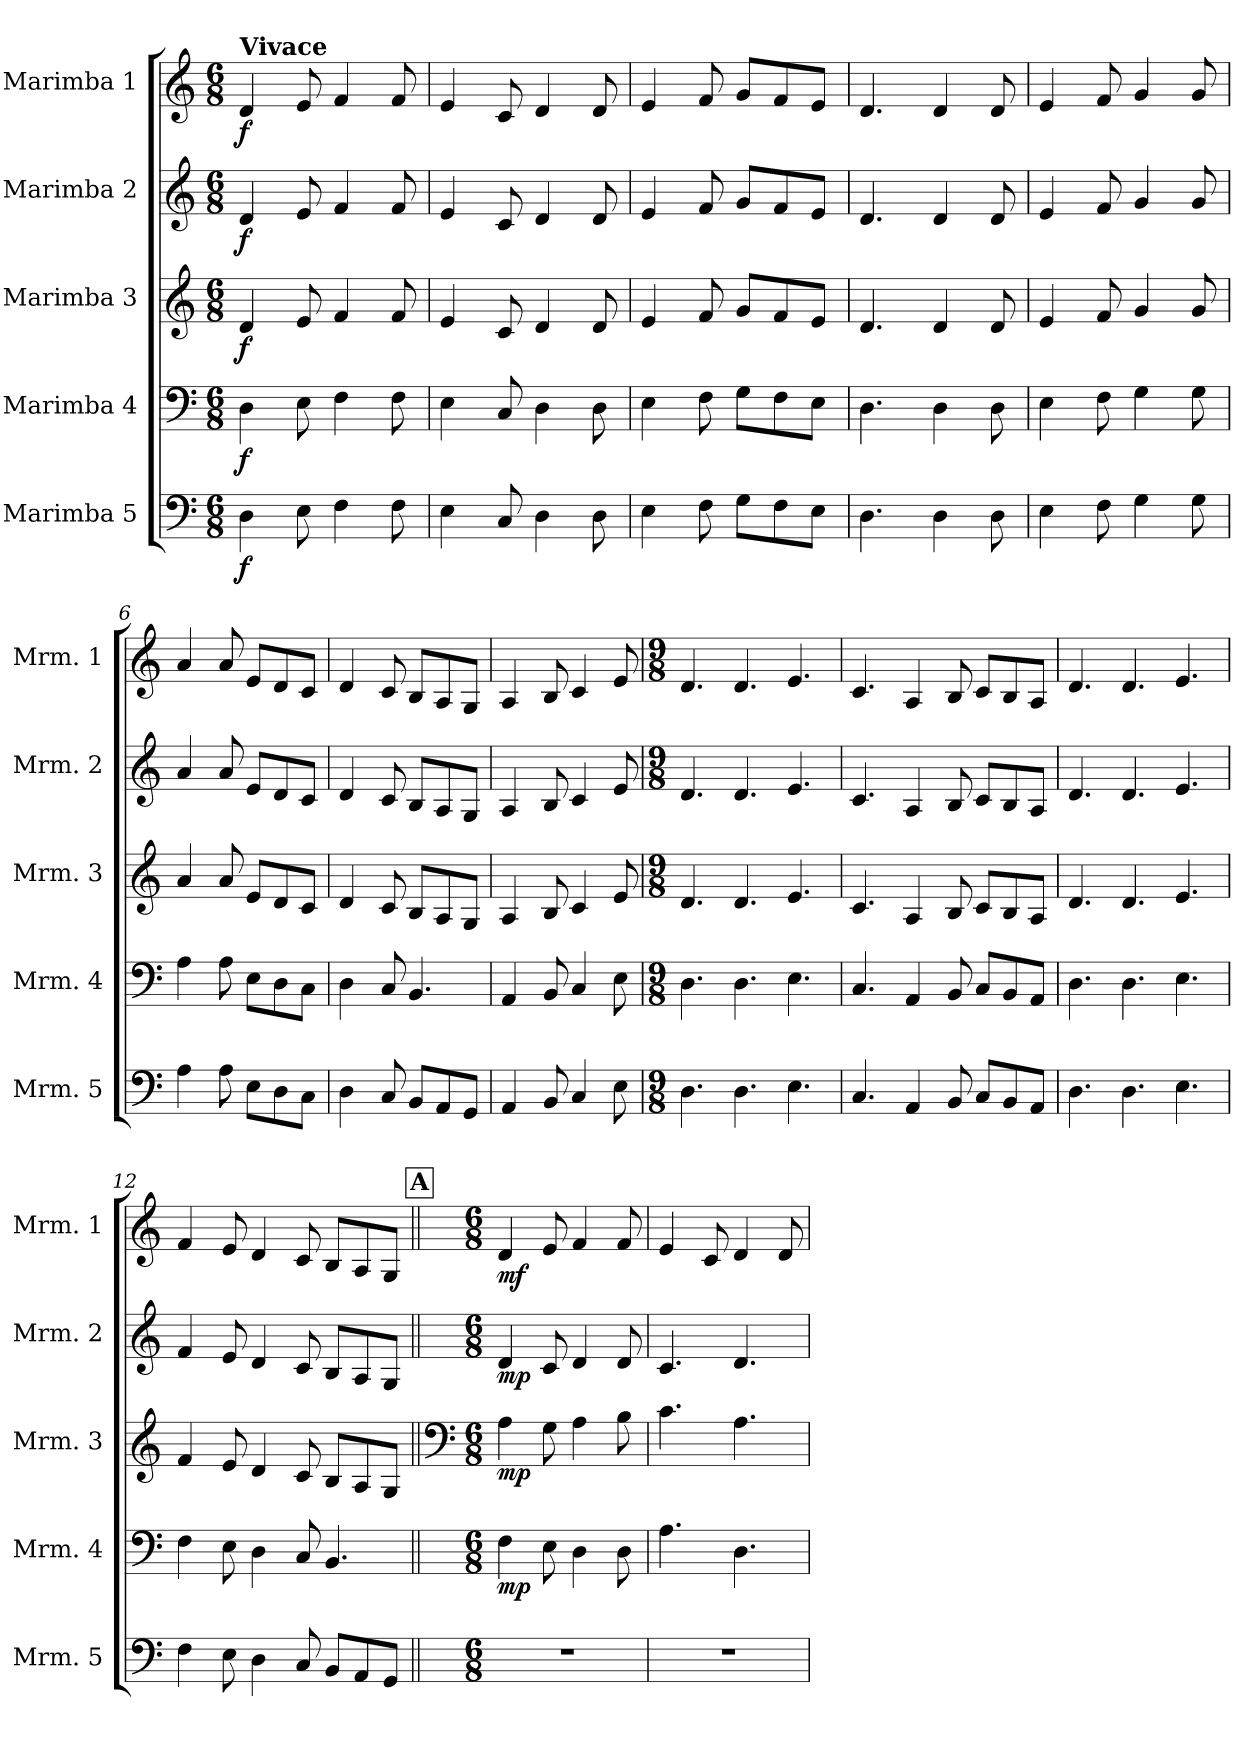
**kern	**dynam	**kern	**dynam	**kern	**dynam	**kern	**dynam	**kern	**dynam
*part5	*part5	*part4	*part4	*part3	*part3	*part2	*part2	*part1	*part1
*staff5	*staff5	*staff4	*staff4	*staff3	*staff3	*staff2	*staff2	*staff1	*staff1
*I"Marimba 5	*	*I"Marimba 4	*	*I"Marimba 3	*	*I"Marimba 2	*	*I"Marimba 1	*
*I'Mrm. 5	*	*I'Mrm. 4	*	*I'Mrm. 3	*	*I'Mrm. 2	*	*I'Mrm. 1	*
*clefF4	*	*clefF4	*	*clefG2	*	*clefG2	*	*clefG2	*
*k[]	*	*k[]	*	*k[]	*	*k[]	*	*k[]	*
*M6/8	*	*M6/8	*	*M6/8	*	*M6/8	*	*M6/8	*
=1	=1	=1	=1	=1	=1	=1	=1	=1	=1
!	!	!	!	!	!	!	!	!LO:TX:a:B:t=Vivace	!
!	!LO:DY:b	!	!LO:DY:b	!	!LO:DY:b	!	!LO:DY:b	!	!LO:DY:b
4D\	f	4D\	f	4d/	f	4d/	f	4d/	f
8E\	.	8E\	.	8e/	.	8e/	.	8e/	.
4F\	.	4F\	.	4f/	.	4f/	.	4f/	.
8F\	.	8F\	.	8f/	.	8f/	.	8f/	.
=2	=2	=2	=2	=2	=2	=2	=2	=2	=2
4E\	.	4E\	.	4e/	.	4e/	.	4e/	.
8C/	.	8C/	.	8c/	.	8c/	.	8c/	.
4D\	.	4D\	.	4d/	.	4d/	.	4d/	.
8D\	.	8D\	.	8d/	.	8d/	.	8d/	.
=3	=3	=3	=3	=3	=3	=3	=3	=3	=3
4E\	.	4E\	.	4e/	.	4e/	.	4e/	.
8F\	.	8F\	.	8f/	.	8f/	.	8f/	.
8G\L	.	8G\L	.	8g/L	.	8g/L	.	8g/L	.
8F\	.	8F\	.	8f/	.	8f/	.	8f/	.
8E\J	.	8E\J	.	8e/J	.	8e/J	.	8e/J	.
=4	=4	=4	=4	=4	=4	=4	=4	=4	=4
4.D\	.	4.D\	.	4.d/	.	4.d/	.	4.d/	.
4D\	.	4D\	.	4d/	.	4d/	.	4d/	.
8D\	.	8D\	.	8d/	.	8d/	.	8d/	.
=5	=5	=5	=5	=5	=5	=5	=5	=5	=5
4E\	.	4E\	.	4e/	.	4e/	.	4e/	.
8F\	.	8F\	.	8f/	.	8f/	.	8f/	.
4G\	.	4G\	.	4g/	.	4g/	.	4g/	.
8G\	.	8G\	.	8g/	.	8g/	.	8g/	.
=6	=6	=6	=6	=6	=6	=6	=6	=6	=6
4A\	.	4A\	.	4a/	.	4a/	.	4a/	.
8A\	.	8A\	.	8a/	.	8a/	.	8a/	.
8E\L	.	8E\L	.	8e/L	.	8e/L	.	8e/L	.
8D\	.	8D\	.	8d/	.	8d/	.	8d/	.
8C\J	.	8C\J	.	8c/J	.	8c/J	.	8c/J	.
=7	=7	=7	=7	=7	=7	=7	=7	=7	=7
4D\	.	4D\	.	4d/	.	4d/	.	4d/	.
8C/	.	8C/	.	8c/	.	8c/	.	8c/	.
8BB/L	.	4.BB/	.	8B/L	.	8B/L	.	8B/L	.
8AA/	.	.	.	8A/	.	8A/	.	8A/	.
8GG/J	.	.	.	8G/J	.	8G/J	.	8G/J	.
!!LO:LB:g=z
=8	=8	=8	=8	=8	=8	=8	=8	=8	=8
4AA/	.	4AA/	.	4A/	.	4A/	.	4A/	.
8BB/	.	8BB/	.	8B/	.	8B/	.	8B/	.
4C/	.	4C/	.	4c/	.	4c/	.	4c/	.
8E\	.	8E\	.	8e/	.	8e/	.	8e/	.
=9	=9	=9	=9	=9	=9	=9	=9	=9	=9
*M9/8	*	*M9/8	*	*M9/8	*	*M9/8	*	*M9/8	*
4.D\	.	4.D\	.	4.d/	.	4.d/	.	4.d/	.
4.D\	.	4.D\	.	4.d/	.	4.d/	.	4.d/	.
4.E\	.	4.E\	.	4.e/	.	4.e/	.	4.e/	.
=10	=10	=10	=10	=10	=10	=10	=10	=10	=10
4.C/	.	4.C/	.	4.c/	.	4.c/	.	4.c/	.
4AA/	.	4AA/	.	4A/	.	4A/	.	4A/	.
8BB/	.	8BB/	.	8B/	.	8B/	.	8B/	.
8C/L	.	8C/L	.	8c/L	.	8c/L	.	8c/L	.
8BB/	.	8BB/	.	8B/	.	8B/	.	8B/	.
8AA/J	.	8AA/J	.	8A/J	.	8A/J	.	8A/J	.
=11	=11	=11	=11	=11	=11	=11	=11	=11	=11
4.D\	.	4.D\	.	4.d/	.	4.d/	.	4.d/	.
4.D\	.	4.D\	.	4.d/	.	4.d/	.	4.d/	.
4.E\	.	4.E\	.	4.e/	.	4.e/	.	4.e/	.
=12	=12	=12	=12	=12	=12	=12	=12	=12	=12
4F\	.	4F\	.	4f/	.	4f/	.	4f/	.
8E\	.	8E\	.	8e/	.	8e/	.	8e/	.
4D\	.	4D\	.	4d/	.	4d/	.	4d/	.
8C/	.	8C/	.	8c/	.	8c/	.	8c/	.
8BB/L	.	4.BB/	.	8B/L	.	8B/L	.	8B/L	.
8AA/	.	.	.	8A/	.	8A/	.	8A/	.
8GG/J	.	.	.	8G/J	.	8G/J	.	8G/J	.
!!LO:REH:place=s1:a:B:fs=14:t=A
=13||	=13||	=13||	=13||	=13||	=13||	=13||	=13||	=13||	=13||
*	*	*	*	*clefF4	*	*	*	*	*
*M6/8	*	*M6/8	*	*M6/8	*	*M6/8	*	*M6/8	*
!	!	!	!LO:DY:b	!	!LO:DY:b	!	!LO:DY:b	!	!LO:DY:b
2.r	.	4F\	mp	4A\	mp	4d/	mp	4d/	mf
.	.	8E\	.	8G\	.	8c/	.	8e/	.
.	.	4D\	.	4A\	.	4d/	.	4f/	.
.	.	8D\	.	8B\	.	8d/	.	8f/	.
!!LO:PB:g=z
=14	=14	=14	=14	=14	=14	=14	=14	=14	=14
2.r	.	4.A\	.	4.c\	.	4.c/	.	4e/	.
.	.	.	.	.	.	.	.	8c/	.
.	.	4.D\	.	4.A\	.	4.d/	.	4d/	.
.	.	.	.	.	.	.	.	8d/	.
=	=	=	=	=	=	=	=	=	=
*-	*-	*-	*-	*-	*-	*-	*-	*-	*-
